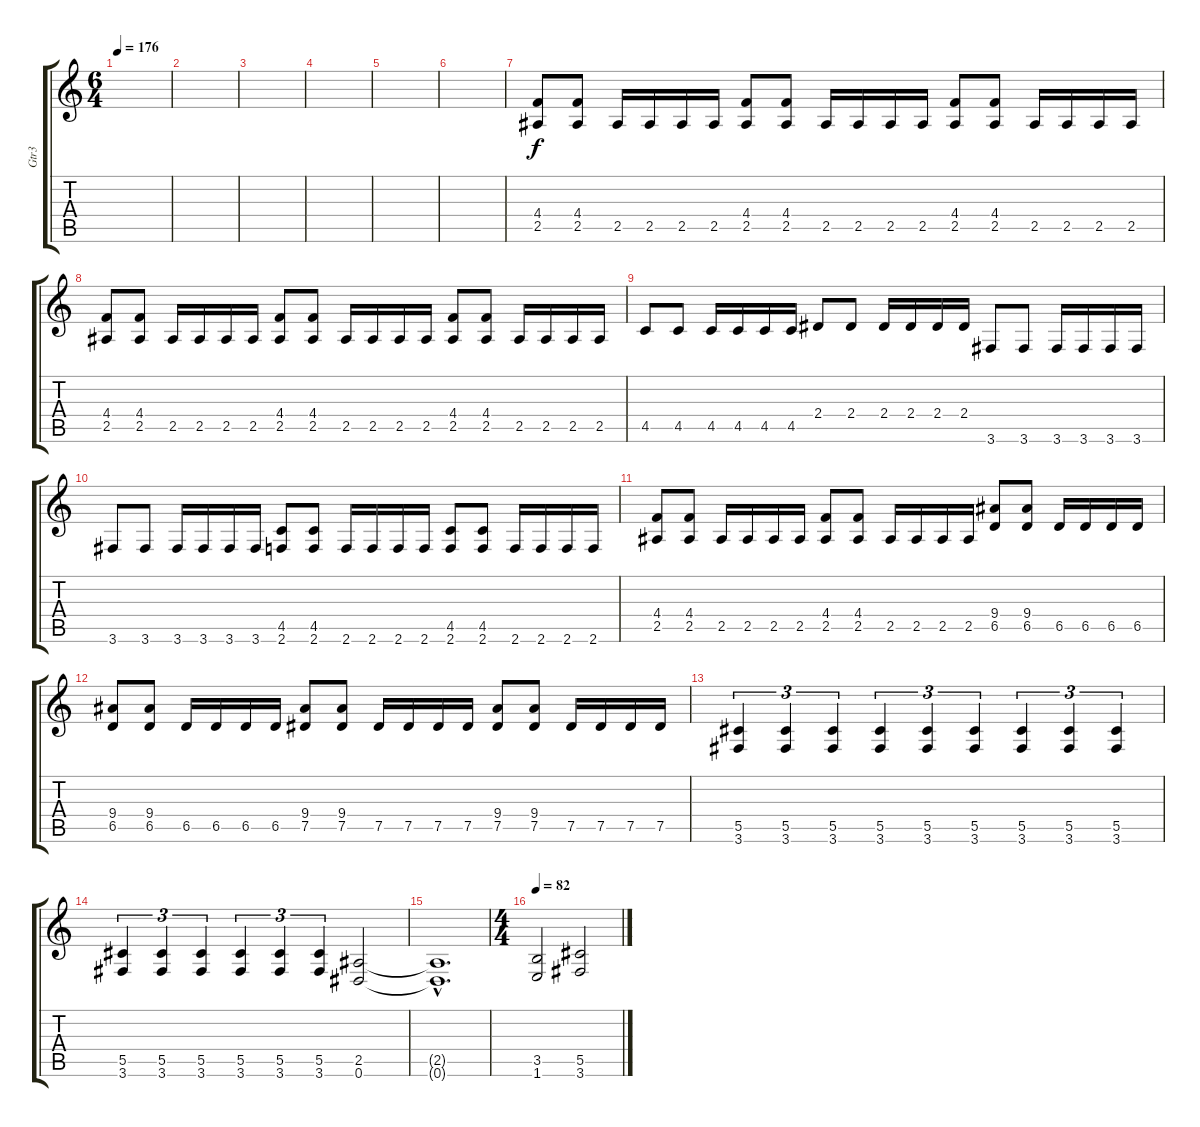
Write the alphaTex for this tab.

\track ("Gtr3" "Gtr3") {instrument overdrivenguitar}
\staff {score tabs}
\tuning (Eb4 Bb3 Gb3 Db3 Ab2 Eb2) {hide}
\ts (6 4)
\tempo 176
\clef g2
\ks c
|
|
|
|
|
|
(4.4 2.5).8 (4.4 2.5).8 2.5.16 2.5.16 2.5.16 2.5.16 (4.4 2.5).8 (4.4 2.5).8 2.5.16 2.5.16 2.5.16 2.5.16 (4.4 2.5).8 (4.4 2.5).8 2.5.16 2.5.16 2.5.16 2.5.16 |
(4.4 2.5).8 (4.4 2.5).8 2.5.16 2.5.16 2.5.16 2.5.16 (4.4 2.5).8 (4.4 2.5).8 2.5.16 2.5.16 2.5.16 2.5.16 (4.4 2.5).8 (4.4 2.5).8 2.5.16 2.5.16 2.5.16 2.5.16 |
4.5.8 4.5.8 4.5.16 4.5.16 4.5.16 4.5.16 2.4.8 2.4.8 2.4.16 2.4.16 2.4.16 2.4.16 3.6.8 3.6.8 3.6.16 3.6.16 3.6.16 3.6.16 |
3.6.8 3.6.8 3.6.16 3.6.16 3.6.16 3.6.16 (4.5 2.6).8 (4.5 2.6).8 2.6.16 2.6.16 2.6.16 2.6.16 (4.5 2.6).8 (4.5 2.6).8 2.6.16 2.6.16 2.6.16 2.6.16 |
(4.4 2.5).8 (4.4 2.5).8 2.5.16 2.5.16 2.5.16 2.5.16 (4.4 2.5).8 (4.4 2.5).8 2.5.16 2.5.16 2.5.16 2.5.16 (9.4 6.5).8 (9.4 6.5).8 6.5.16 6.5.16 6.5.16 6.5.16 |
(9.4 6.5).8 (9.4 6.5).8 6.5.16 6.5.16 6.5.16 6.5.16 (9.4 7.5).8 (9.4 7.5).8 7.5.16 7.5.16 7.5.16 7.5.16 (9.4 7.5).8 (9.4 7.5).8 7.5.16 7.5.16 7.5.16 7.5.16 |
(5.5 3.6).4{tu (3 2)} (5.5 3.6).4{tu (3 2)} (5.5 3.6).4{tu (3 2)} (5.5 3.6).4{tu (3 2)} (5.5 3.6).4{tu (3 2)} (5.5 3.6).4{tu (3 2)} (5.5 3.6).4{tu (3 2)} (5.5 3.6).4{tu (3 2)} (5.5 3.6).4{tu (3 2)} |
(5.5 3.6).4{tu (3 2)} (5.5 3.6).4{tu (3 2)} (5.5 3.6).4{tu (3 2)} (5.5 3.6).4{tu (3 2)} (5.5 3.6).4{tu (3 2)} (5.5 3.6).4{tu (3 2)} (2.5 0.6).2 |
(2.5{hac t} 0.6{hac t}).1{d} |
\ts (4 4)
\tempo 82
(3.5 1.6).2 (5.5 3.6).2
